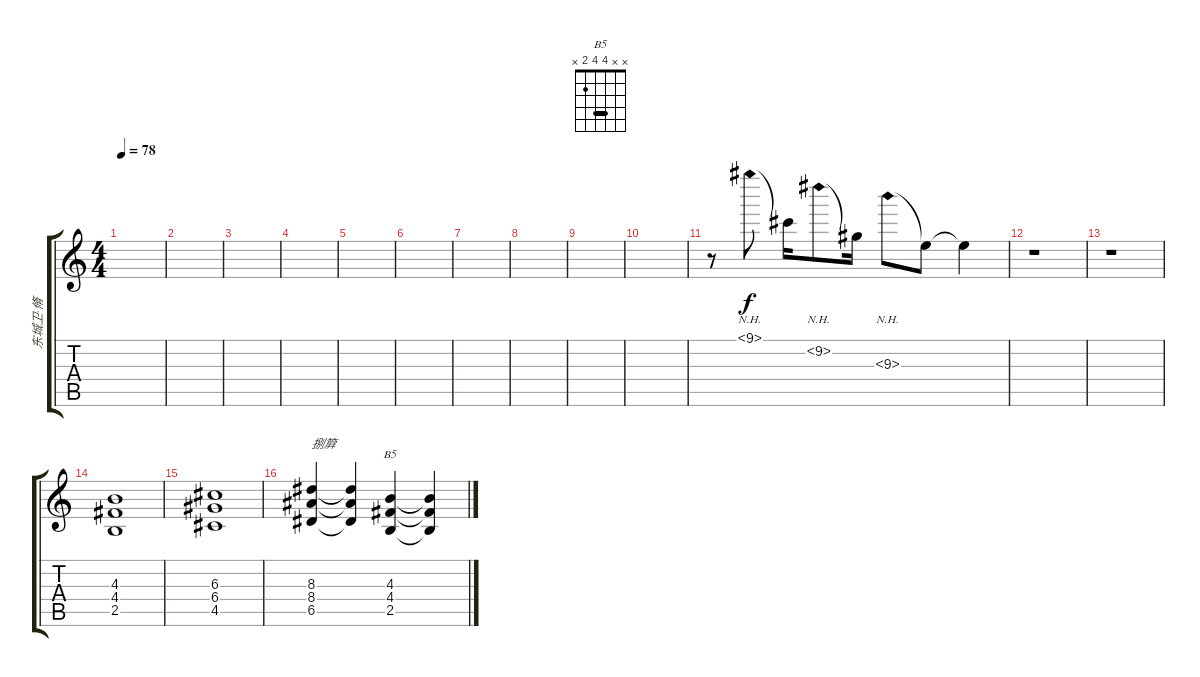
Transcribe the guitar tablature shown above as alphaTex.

\track ("东城卫·脩" "东城卫·脩") {instrument distortionguitar}
\staff {score tabs}
\tuning (E4 B3 G3 D3 A2 E2) {hide}
\chord ("B5" x x 4 4 2 x) {barre 4}
\ts (4 4)
\tempo 78
\clef g2
\ks c
|
|
|
|
|
|
|
|
|
|
r.8 9.1{nh}.8 9.1{t}.16 9.2{nh}.8 9.2{t}.16 9.3{nh}.8 9.3{t}.8 9.3{t}.4 |
r.1 |
r.1 |
(4.3 4.4 2.5).1 |
(6.3 6.4 4.5).1{txt " "} |
(8.3 8.4 6.5).4{txt "捌簈" instrument distortionguitar} (8.3{t} 8.4{t} 6.5{t}).4 (4.3 4.4 2.5).4{ch "B5"} (4.3{t} 4.4{t} 2.5{t}).4
